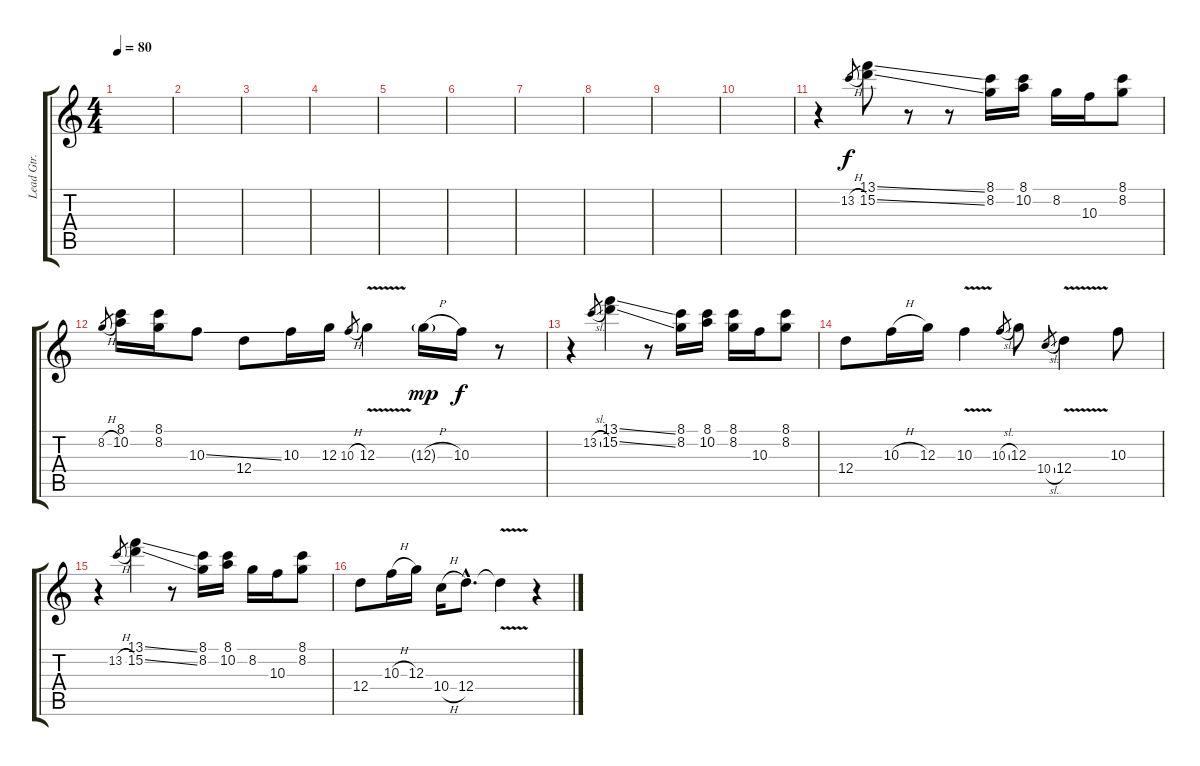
\track ("Lead Gtr." "Lead Gtr.") {instrument overdrivenguitar}
\staff {score tabs}
\tuning (E4 B3 G3 D3 A2 E2) {hide}
\ts (4 4)
\tempo 80
\clef g2
\ks c
|
|
|
|
|
|
|
|
|
|
r.4 13.2{h}.8{gr} (13.1{ss} 15.2{ss}).8 r.8 r.8 (8.1 8.2).16 (8.1 10.2).16 8.2.16 10.3.16 (8.1 8.2).8 |
8.2{h}.8{gr} (8.1 10.2).16 (8.1 8.2).16 10.3{ss}.8 12.4.8 10.3.16 12.3.16 10.3{h}.8{gr} 12.3{v}.4 12.3{h g}.16{dy mp} 10.3.16{dy f} r.8 |
r.4 13.2{sl}.8{gr} (13.1{ss} 15.2{ss}).4 r.8 (8.1 8.2).16 (8.1 10.2).16 (8.1 8.2).16 10.3.16 (8.1 8.2).8 |
12.4.8 10.3{h}.16 12.3.16 10.3{v}.4 10.3{sl}.8{gr} 12.3.8 10.4{sl}.8{gr} 12.4{v}.4 10.3.8 |
r.4 13.2{h}.8{gr} (13.1{ss} 15.2{ss}).4 r.8 (8.1 8.2).16 (8.1 10.2).16 8.2.16 10.3.16 (8.1 8.2).8 |
12.4.8 10.3{h}.16 12.3.16 10.4{h}.16 12.4{hac}.8{d} 12.4{v t}.4 r.4
